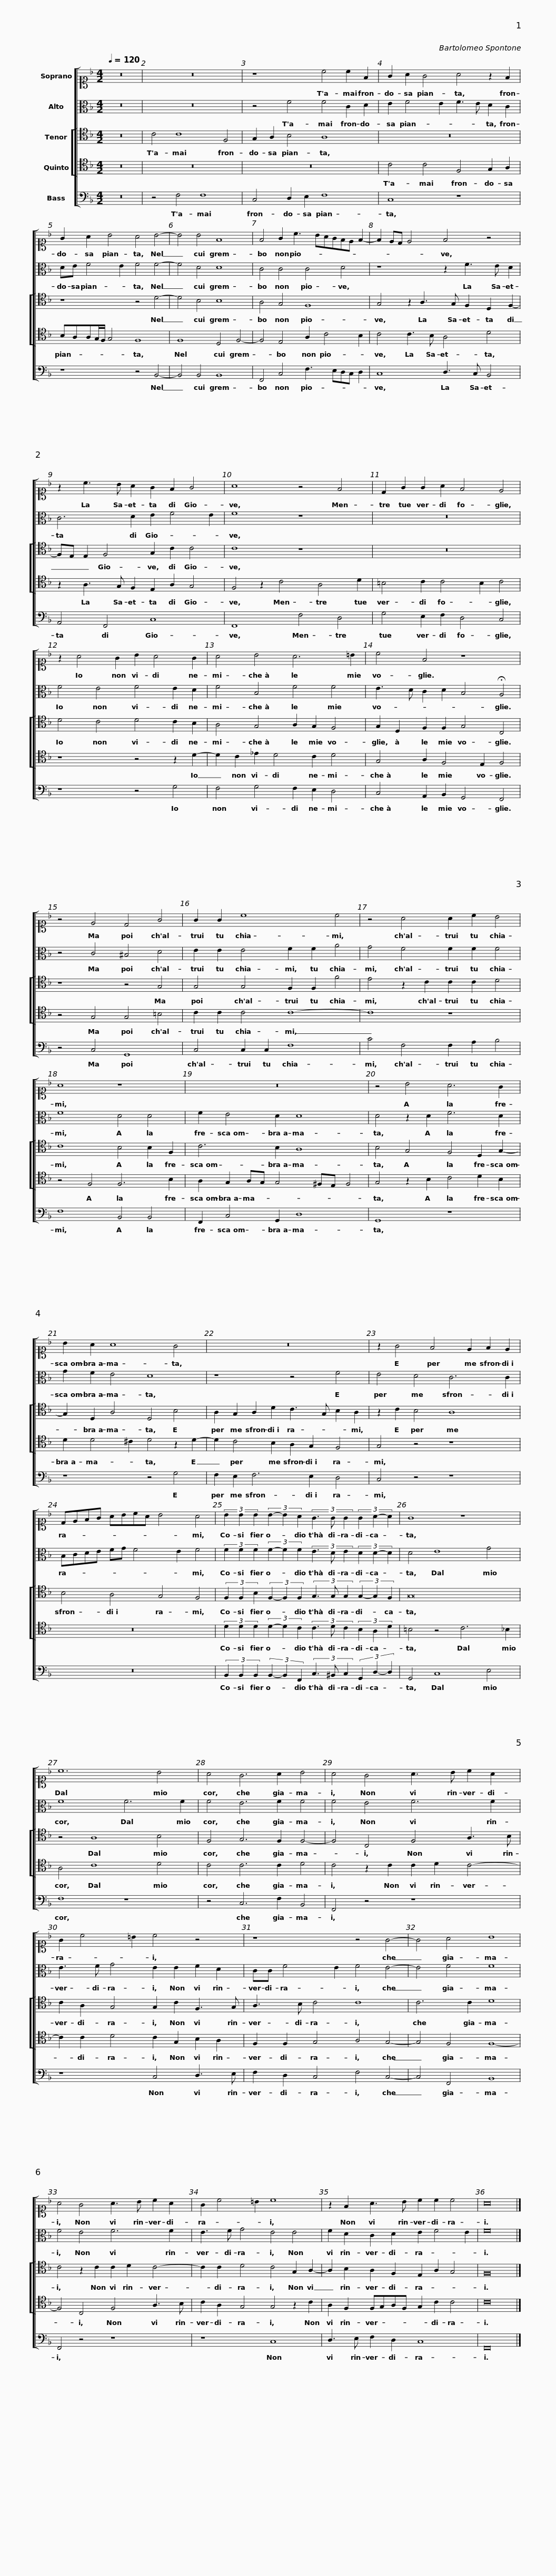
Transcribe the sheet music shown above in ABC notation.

X:1
%%score [ 1 2 [ 3 4 ] 5 ]
L:1/8
Q:1/4=120
M:4/2
I:linebreak $
K:F
V:1 alto1
V:2 alto
V:3 tenor
V:4 tenor
V:5 bass
V:1
 z16 | z16 | z8 c4 c2 F2 | G2 A2 G4 A4 z2 F2 |$ G2 A2 B4 A4 B4- | %5
 B4 B4 F8 | F4 G2 c3 BAGFE F2- |$ F2 ED E4 F4 z4 | z2 c3 B A2 G2 F2 G4 | A8 z4 F4 |$ %10
 D2 G2 G2 A2 F4 E4 | z2 A4 G2 B2 A4 G2 | A4 B4 A6 =B2 |$ c4 F4 z8 | z4 E4 D4 G4 | %15
 G2 G2 c8 c4 |$ z4 A4 A2 c2 B4 |$ A8 z8 | z16 | z4 B4 A6 G2 |$ %20
 B2 A2 A8 G4 | z16 | z2 G4 F4 E2 F2 E2 |$ DEFG ABcA B4 A4 | (3B2 B2 B2 (3B2- B2 A2 (3G3 G G2 (3G2 A2- A2 | %25
 G8 z8 |$ c12 B4 | A4 G6 A2 B4 | A4 G4 A3 B c2 A2 | G2 c4 =B2 c4 z4 |$ %30
 z8 z4 G4- | G4 A4 B8 | A4 G4 A3 B c2 A2 |$ G2 c4 =B2 c8 | z2 F2 A3 B c2 c2 c4 | %35
 A16 |] %36
V:2
 z16 | z16 | z4 F4 F4 C2 D2 | E2 F4 E2 F3 E D2 C2 |$ DE F4 E2 F4 F4- | %5
 F4 D4 D8 | C4 C4 C4 D4 |$ z8 z2 F3 E D2 | C6 D2 E2 F4 E2 | F8 z8 |$ %10
 z16 | F4 E4 F4 E2 D2 | F4 B,4 F4 F4 |$ E3 D C2 D2 B,4 !fermata!A,4 | z4 C4 ^B,4 D4 | %15
 E2 E2 E4 F2 F2 A4 |$ G4 F4 F2 F2 F4 |$ F8 D4 D4 | F2 E4 D2 D8 | D4 z2 D2 F6 D2 |$ %20
 G2 F2 E4 D8 | z8 z4 F4 | E4 D4 C6 C2 |$ B,CDE FG F4 E2 F4 | (3F2 F2 F2 (3F2- F2 F2 (3E3 D E2 (3D2 D2- D2 | %25
 D4 E8 G4 |$ F8 F6 F2 | F4 E6 F2 F4 | F4 E4 F6 F2 | E3 F G4 E2 E2 F2 D2 |$ %30
 CC F4 E2 F4 E4- | E4 F4 F8 | F4 E4 F6 F2 |$ E3 F G4 E4 E4 | F2 D2 C2 D2 E2 F4 E2 | %35
 F16 |] %36
V:3
 z16 | C4 C8 F,4 | G,2 A,2 B,4 A,8 | z16 |$ z8 z4 D4- | %5
 D4 B,4 B,8 | A,4 G,4 F,8 |$ G,4 z2 A,3 G, F,2 D,2 F,2- | F,E, E,2 F,4 G,2 C2 C4 | C8 z8 |$ %10
 z16 | D4 C4 D4 C2 B,2 | A,4 G,4 A,2 G,2 F,4 |$ G,2 D,2 F,2 F,2 G,4 C,4 | z8 z4 G,4 | %15
 G,4 G,4 F,2 F,2 F4 |$ E4 z2 C2 C2 C2 D4 |$ C8 B,4 B,2 F,2 | C6 B,2 A,8 | B,4 G,4 F,4 D,2 G,2- |$ %20
 G,2 D,2 A,4 D,4 B,4 | A,2 G,2 A,2 D2 C3 G, B,2 A,2 | z2 C2 B,4 A,8 |$ B,4 A,4 G,4 F,4 | (3F,2 F,2 B,2 (3F,2- F,2 F,2 (3G,3 G, G,2 (3G,2- G,2 F,2 | %25
 G,16 |$ z4 A,8 B,4 | F,4 G,6 F,2 F,4- | F,4 C,4 F,4 A,3 B, | C2 A,2 G,4 G,2 C2 F,3 G, |$ %30
 A,3 B, C4 C8 | C6 C2 D8 | C4 z2 C2 C2 D2 C4- |$ C2 C2 D4 C4 G,2 A,2- | A,2 B,2 A,2 F,2 E,2 A,2 G,4 | %35
 F,16 |] %36
V:4
 z16 | z16 | z16 | C4 C4 F,4 G,2 A,2 |$ B,A,A,G,/F,/ G,4 F,8 | %5
 F,8 D,4 F,4- | F,4 E,4 A,2 C4 B,2 |$ C4 C3 B, A,4 D4 | z2 A,3 G, F,2 E,2 A,2 G,4 | F,4 z2 C4 A,4 D2 |$ %10
 =B,4 C2 C4 B,2 C4 | z8 z4 z2 D2- | D2 C2 _E2 D4 C2 D4 |$ G,4 A,2 F,4 E,2 F,4 | z4 G,4 G,4 =B,4 | %15
 C2 C2 C4 C8- |$ C8 z8 |$ z4 F,4 F,6 B,2 | A,2 G,2 A,G, G,4 ^F,E, F,4 | G,4 z2 B,2 C4 D2 B,2 |$ %20
 D2 D4 ^C2 D4 z2 D2- | D2 C4 B,2 A,2 G,2 F,4 | G,4 z4 z8 |$ z16 | (3D2 D2 D2 (3D2- D2 C2 (3C3 D C2 (3B,2 A,2 D2 | %25
 =B,4 z4 C6 _B,2 |$ A,4 C8 D4 | C4 C6 C2 D4 | C4 z2 C2 C2 D2 C4- | C2 C2 D4 C2 G,2 B,2 A,2 |$ %30
 F,2 F,2 G,4 A,4 G,4- | G,4 F,4 F,8- | F,4 C,4 F,4 A,3 B, |$ C2 A,2 G,4 G,4 z2 C2 | A,2 F,2 F,G,A,F, G,2 C2 C4 | %35
 C16 |] %36
V:5
 z16 | z4 F,4 F,8 | C,4 D,2 E,2 F,8 | C,8 z8 |$ z8 z4 B,,4- | %5
 B,,4 B,,4 B,,8 | F,,4 C,4 F,3 E,D,C, D,2 |$ C,8 D,3 C, B,,4 | A,,4 F,,4 C,8 | F,,8 F,4 D,4 |$ %10
 G,4 E,2 F,2 D,4 C,4 | z8 z4 G,4 | F,4 G,4 F,2 E,2 D,4 |$ C,4 A,,2 B,,2 G,,4 F,,4 | z4 C,4 G,,8 | %15
 C,4 C,2 C,2 F,8 |$ C4 F,4 F,2 A,2 B,4 |$ F,8 B,,4 B,,4 | F,,2 C,4 G,,2 D,8 | G,,8 z8 |$ %20
 z8 z4 G,4 | F,2 E,2 F,6 E,2 D,4 | C,4 z4 z8 |$ z16 | (3B,,2 B,,2 B,,2 (3B,,2- B,,2 F,,2 (3C,3 ^B,, C,2 (3G,,2 D,2- D,2 | %25
 G,,4 C,8 E,4 |$ F,8 z8 | z4 C,6 F,2 B,,4 | F,,4 z4 z8 | z8 C,4 D,3 E, |$ %30
 F,2 D,2 C,4 F,4 C,4- | C,4 F,,4 B,,8 | F,,4 z4 z8 |$ z8 C,8 | D,3 E, F,2 D,2 C,8 | %35
 F,,16 |] %36
